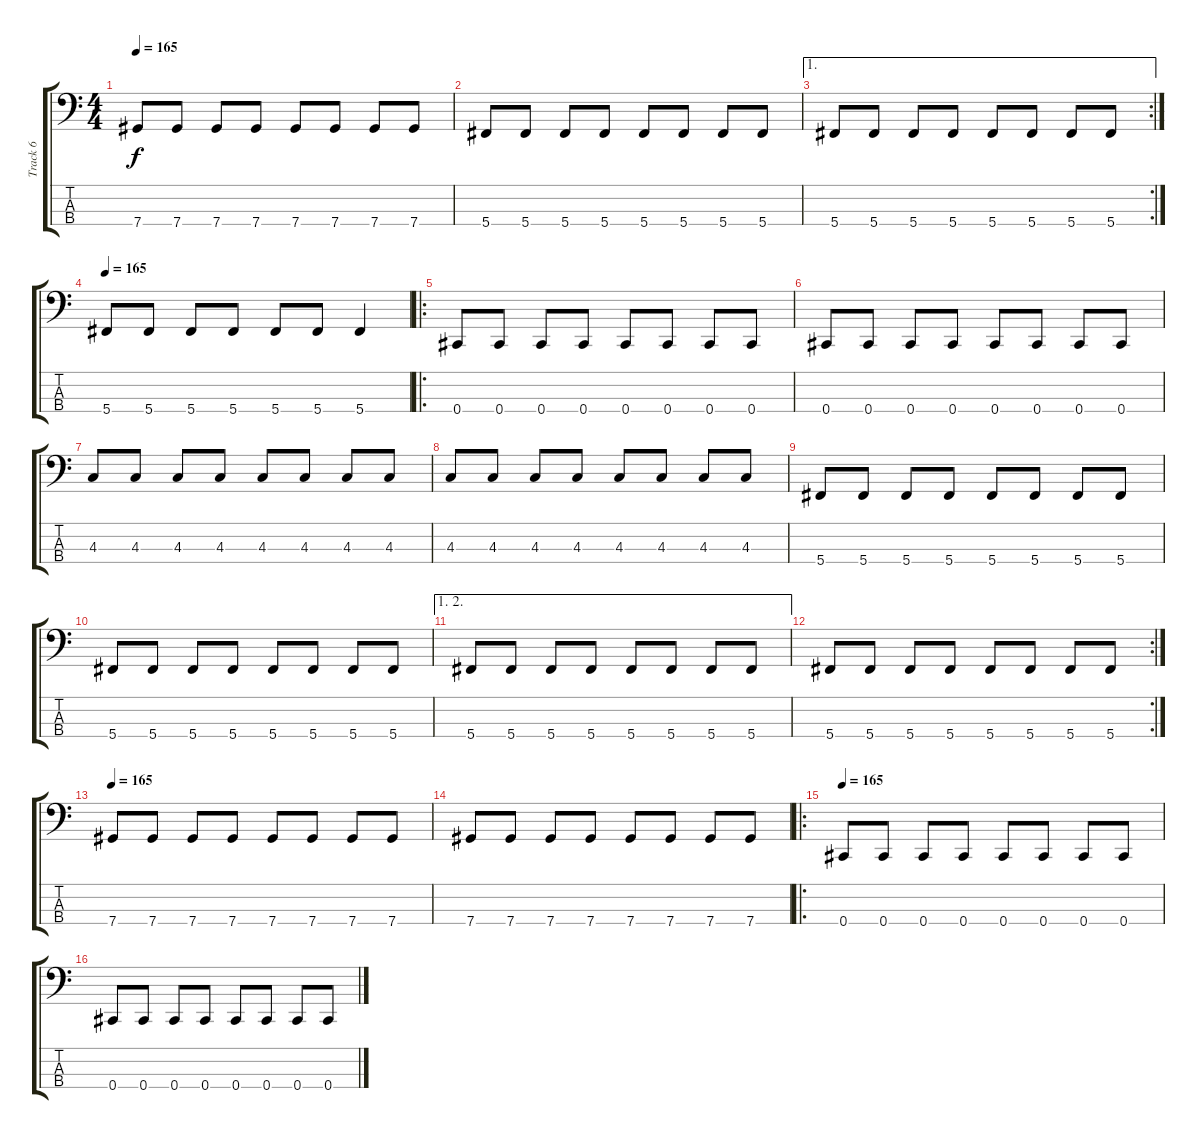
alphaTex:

\track ("Track 6" "Track 6") {instrument electricbasspick}
\staff {score tabs}
\tuning (Gb2 Db2 Ab1 Db1) {hide}
\ts (4 4)
\tempo 165
\clef f4
\ks c
7.4.8{dy f} 7.4.8 7.4.8 7.4.8 7.4.8 7.4.8 7.4.8 7.4.8 |
5.4.8 5.4.8 5.4.8 5.4.8 5.4.8 5.4.8 5.4.8 5.4.8 |
\ae 1
\rc 2
5.4.8 5.4.8 5.4.8 5.4.8 5.4.8 5.4.8 5.4.8 5.4.8 |
\tempo 165
5.4.8 5.4.8 5.4.8 5.4.8 5.4.8 5.4.8 5.4.4 |
\ro
0.4.8 0.4.8 0.4.8 0.4.8 0.4.8 0.4.8 0.4.8 0.4.8 |
0.4.8 0.4.8 0.4.8 0.4.8 0.4.8 0.4.8 0.4.8 0.4.8 |
4.3.8 4.3.8 4.3.8 4.3.8 4.3.8 4.3.8 4.3.8 4.3.8 |
4.3.8 4.3.8 4.3.8 4.3.8 4.3.8 4.3.8 4.3.8 4.3.8 |
5.4.8 5.4.8 5.4.8 5.4.8 5.4.8 5.4.8 5.4.8 5.4.8 |
5.4.8 5.4.8 5.4.8 5.4.8 5.4.8 5.4.8 5.4.8 5.4.8 |
\ae (1 2)
5.4.8 5.4.8 5.4.8 5.4.8 5.4.8 5.4.8 5.4.8 5.4.8 |
\rc 2
5.4.8 5.4.8 5.4.8 5.4.8 5.4.8 5.4.8 5.4.8 5.4.8 |
\tempo 165
7.4.8 7.4.8 7.4.8 7.4.8 7.4.8 7.4.8 7.4.8 7.4.8 |
7.4.8 7.4.8 7.4.8 7.4.8 7.4.8 7.4.8 7.4.8 7.4.8 |
\ro
\tempo 165
0.4.8 0.4.8 0.4.8 0.4.8 0.4.8 0.4.8 0.4.8 0.4.8 |
0.4.8 0.4.8 0.4.8 0.4.8 0.4.8 0.4.8 0.4.8 0.4.8
